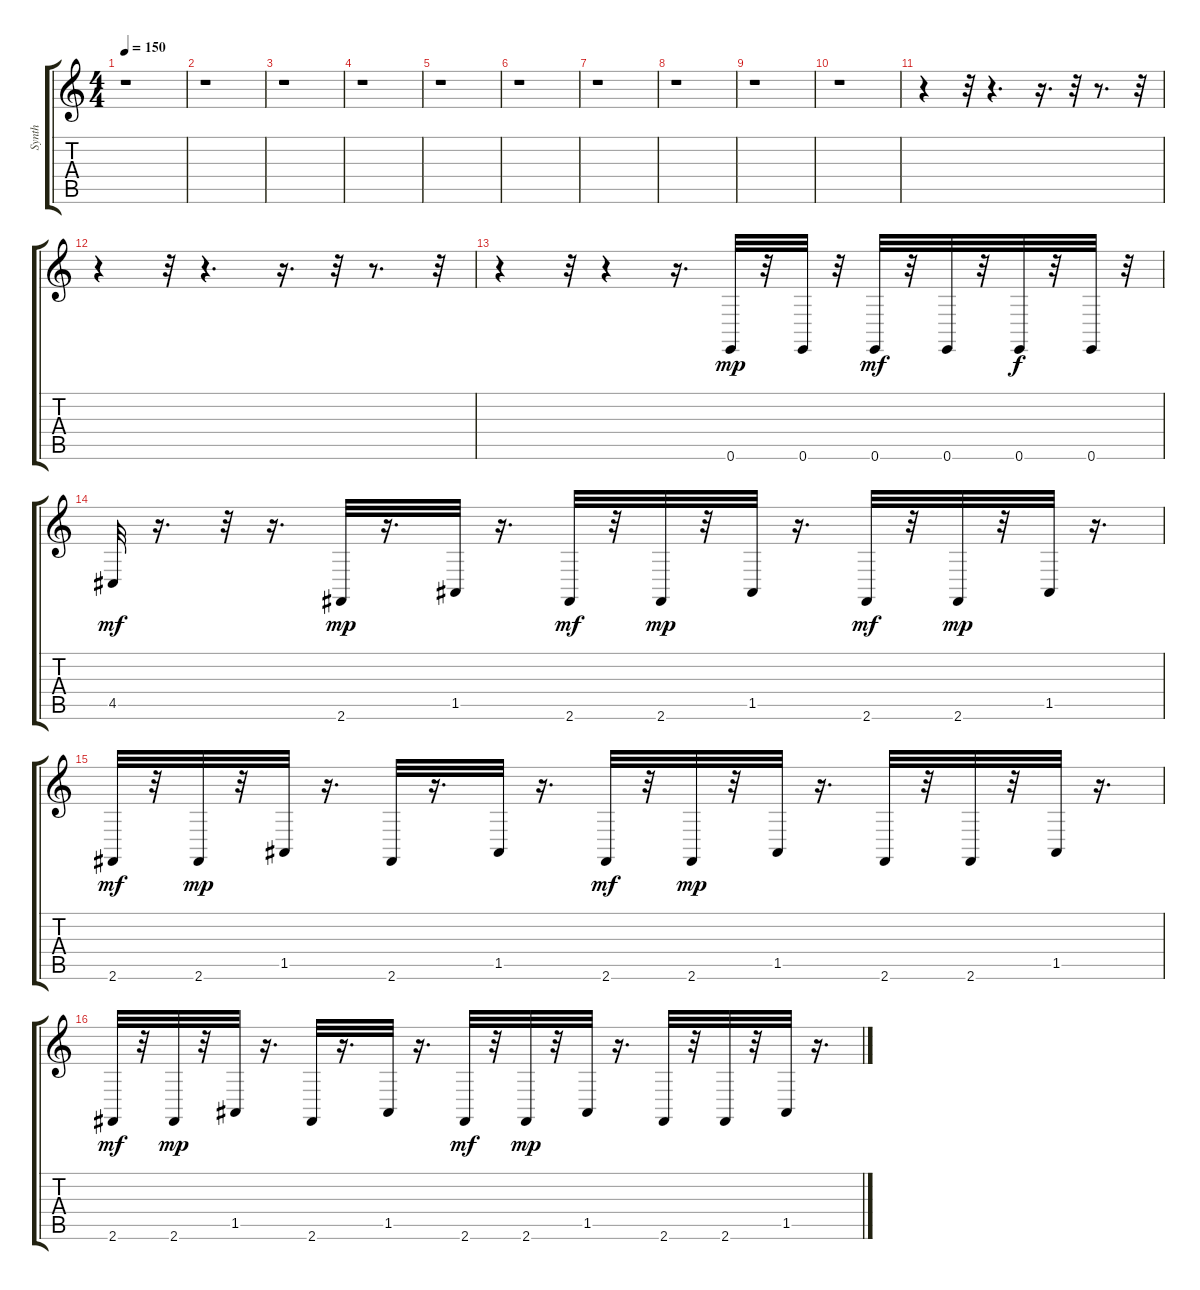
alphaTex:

\track ("Synth" "Synth") {instrument drawbarorgan}
\staff {score tabs}
\tuning (E4 B3 G3 D3 A2 E2) {hide}
\ts (4 4)
\tempo 150
\clef g2
\ks c
r.1{dy mp instrument drawbarorgan} |
r.1 |
r.1 |
r.1 |
r.1 |
r.1 |
r.1 |
r.1 |
r.1 |
r.1 |
r.4 r.32 r.4{d} r.16{d} r.32 r.8{d} r.32 |
r.4 r.32 r.4{d} r.16{d} r.32 r.8{d} r.32 |
r.4 r.32 r.4 r.16{d} 0.6.32 r.32 0.6.32 r.32 0.6.32{dy mf} r.32 0.6.32 r.32 0.6.32{dy f} r.32 0.6.32 r.32 |
4.5.32{dy mf} r.16{d} r.32 r.16{d} 2.6.32{dy mp} r.16{d} 1.5.32 r.16{d} 2.6.32{dy mf} r.32 2.6.32{dy mp} r.32 1.5.32 r.16{d} 2.6.32{dy mf} r.32 2.6.32{dy mp} r.32 1.5.32 r.16{d} |
2.6.32{dy mf} r.32 2.6.32{dy mp} r.32 1.5.32 r.16{d} 2.6.32 r.16{d} 1.5.32 r.16{d} 2.6.32{dy mf} r.32 2.6.32{dy mp} r.32 1.5.32 r.16{d} 2.6.32 r.32 2.6.32 r.32 1.5.32 r.16{d} |
2.6.32{dy mf} r.32 2.6.32{dy mp} r.32 1.5.32 r.16{d} 2.6.32 r.16{d} 1.5.32 r.16{d} 2.6.32{dy mf} r.32 2.6.32{dy mp} r.32 1.5.32 r.16{d} 2.6.32 r.32 2.6.32 r.32 1.5.32 r.16{d}
